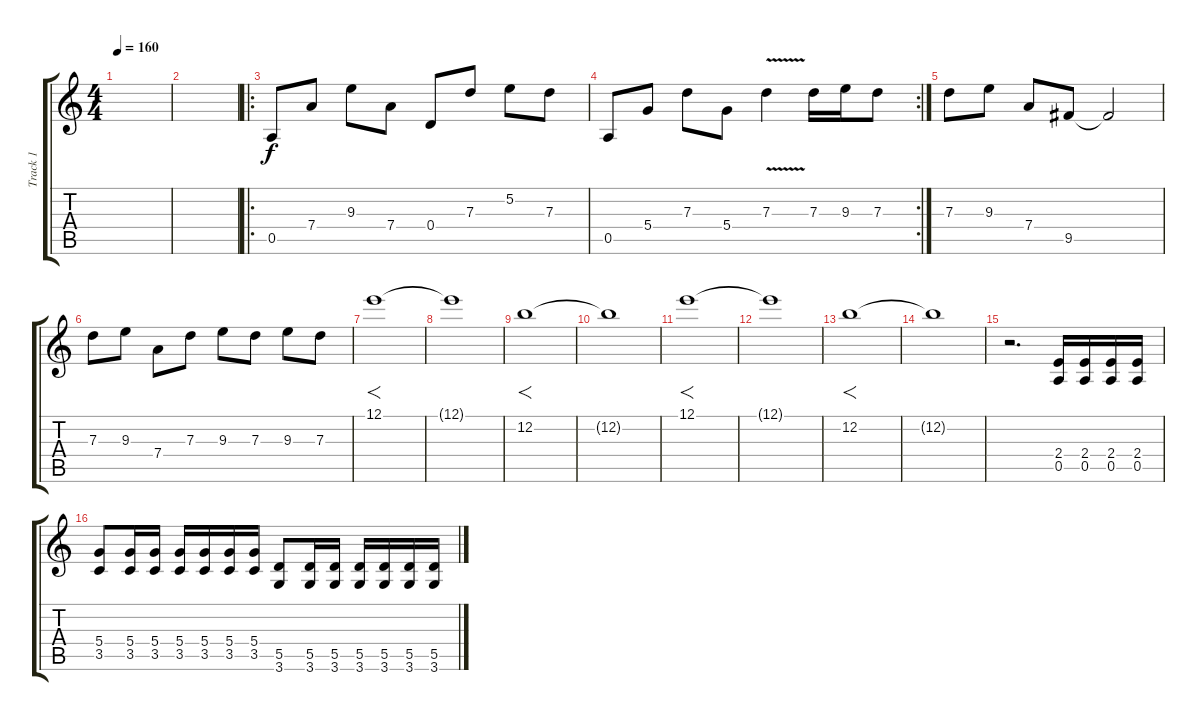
\track ("Track 1" "Track 1") {instrument distortionguitar}
\staff {score tabs}
\tuning (E4 B3 G3 D3 A2 E2) {hide}
\ts (4 4)
\tempo 160
\clef g2
\ks c
|
|
\ro
0.5.8 7.4.8 9.3.8 7.4.8 0.4.8 7.3.8 5.2.8 7.3.8 |
\rc 2
0.5.8 5.4.8 7.3.8 5.4.8 7.3{v}.4 7.3.16 9.3.16 7.3.8 |
7.3.8 9.3.8 7.4.8 9.5.8 9.5{t}.2 |
7.3.8 9.3.8 7.4.8 7.3.8 9.3.8 7.3.8 9.3.8 7.3.8 |
12.1.1{f} |
12.1{t}.1 |
12.2.1{f} |
12.2{t}.1 |
12.1.1{f} |
12.1{t}.1 |
12.2.1{f} |
12.2{t}.1 |
r.2{d} (2.4 0.5).16 (2.4 0.5).16 (2.4 0.5).16 (2.4 0.5).16 |
(5.4 3.5).8 (5.4 3.5).16 (5.4 3.5).16 (5.4 3.5).16 (5.4 3.5).16 (5.4 3.5).16 (5.4 3.5).16 (5.5 3.6).8 (5.5 3.6).16 (5.5 3.6).16 (5.5 3.6).16 (5.5 3.6).16 (5.5 3.6).16 (5.5 3.6).16
